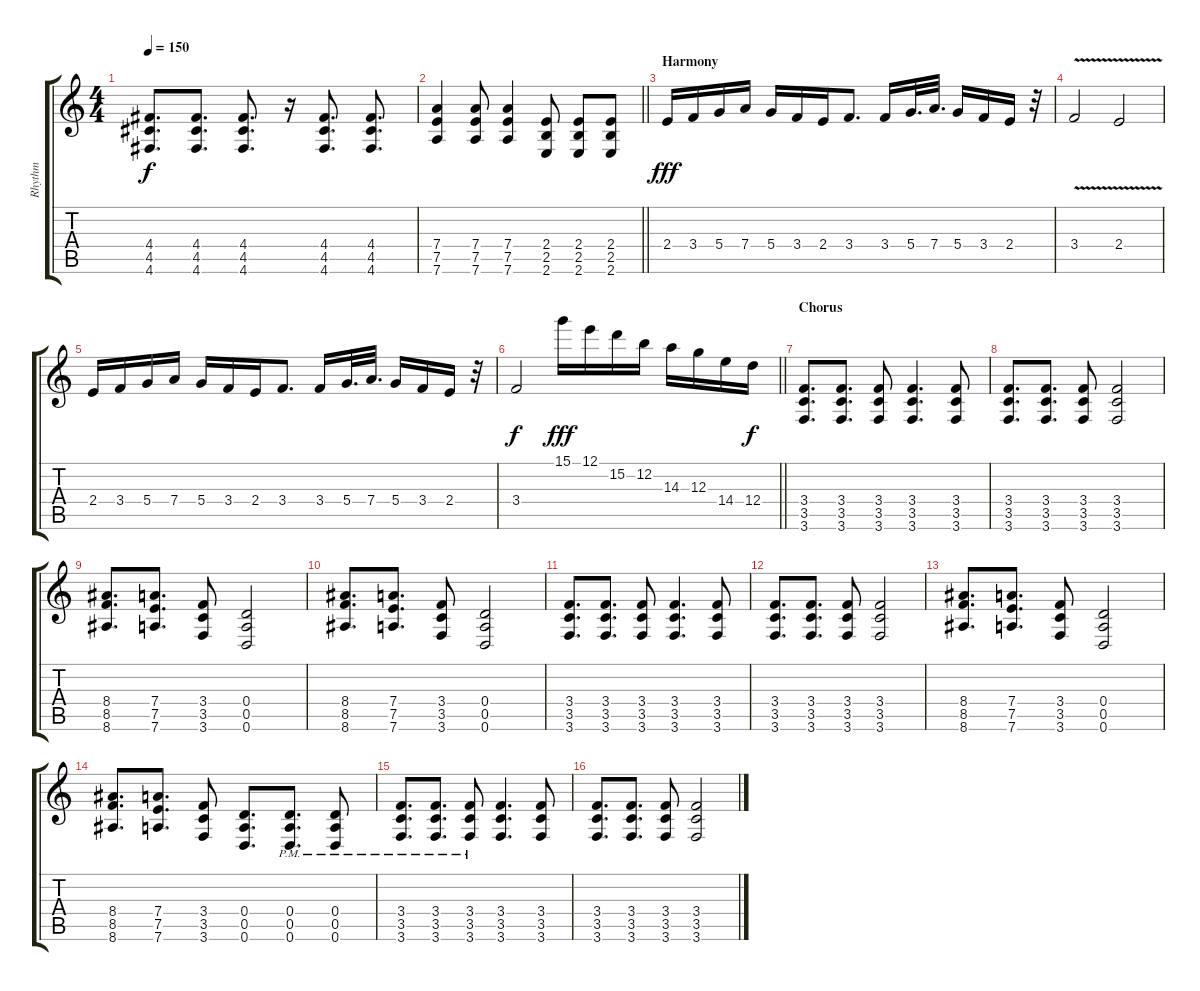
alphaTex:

\track ("Rhythm" "Rhythm") {instrument distortionguitar}
\staff {score tabs}
\tuning (E4 B3 G3 D3 A2 D2) {hide}
\ts (4 4)
\tempo 150
\clef g2
\ks c
(4.4 4.5 4.6).8{d dy f} (4.4 4.5 4.6).8{d} (4.4 4.5 4.6).8{d} r.16 (4.4 4.5 4.6).8{d} (4.4 4.5 4.6).8{d} |
\barLineRight lightlight
(7.4 7.5 7.6).4 (7.4 7.5 7.6).8 (7.4 7.5 7.6).4 (2.4 2.5 2.6).8 (2.4 2.5 2.6).8 (2.4 2.5 2.6).8 |
\section ("" "Harmony")
2.4.16{dy fff volume 10 balance 5 instrument distortionguitar} 3.4.16 5.4.16 7.4.16 5.4.16 3.4.16 2.4.16 3.4.8{d} 3.4.16 5.4.32{d} 7.4.32{d} 5.4.16 3.4.16 2.4.16 r.32 |
3.4{v}.2 2.4{v}.2 |
2.4.16 3.4.16 5.4.16 7.4.16 5.4.16 3.4.16 2.4.16 3.4.8{d} 3.4.16 5.4.32{d} 7.4.32{d} 5.4.16 3.4.16 2.4.16 r.32 |
\barLineRight lightlight
3.4.2{dy f} 15.1.16{dy fff} 12.1.16 15.2.16 12.2.16 14.3.16 12.3.16 14.4.16 12.4.16{dy f} |
\section ("" "Chorus")
(3.4 3.5 3.6).8{d volume 15} (3.4 3.5 3.6).8{d} (3.4 3.5 3.6).8 (3.4 3.5 3.6).4{d} (3.4 3.5 3.6).8 |
(3.4 3.5 3.6).8{d} (3.4 3.5 3.6).8{d} (3.4 3.5 3.6).8 (3.4 3.5 3.6).2 |
(8.4 8.5 8.6).8{d} (7.4 7.5 7.6).8{d} (3.4 3.5 3.6).8 (0.4 0.5 0.6).2 |
(8.4 8.5 8.6).8{d} (7.4 7.5 7.6).8{d} (3.4 3.5 3.6).8 (0.4 0.5 0.6).2 |
(3.4 3.5 3.6).8{d} (3.4 3.5 3.6).8{d} (3.4 3.5 3.6).8 (3.4 3.5 3.6).4{d} (3.4 3.5 3.6).8 |
(3.4 3.5 3.6).8{d} (3.4 3.5 3.6).8{d} (3.4 3.5 3.6).8 (3.4 3.5 3.6).2 |
(8.4 8.5 8.6).8{d} (7.4 7.5 7.6).8{d} (3.4 3.5 3.6).8 (0.4 0.5 0.6).2 |
(8.4 8.5 8.6).8{d} (7.4 7.5 7.6).8{d} (3.4 3.5 3.6).8 (0.4 0.5 0.6).8{d} (0.4{pm} 0.5{pm} 0.6{pm}).8{d} (0.4{pm} 0.5{pm} 0.6{pm}).8 |
(3.4{pm} 3.5{pm} 3.6{pm}).8{d} (3.4{pm} 3.5{pm} 3.6{pm}).8{d} (3.4{pm} 3.5{pm} 3.6{pm}).8 (3.4 3.5 3.6).4{d} (3.4 3.5 3.6).8 |
(3.4 3.5 3.6).8{d} (3.4 3.5 3.6).8{d} (3.4 3.5 3.6).8 (3.4 3.5 3.6).2
